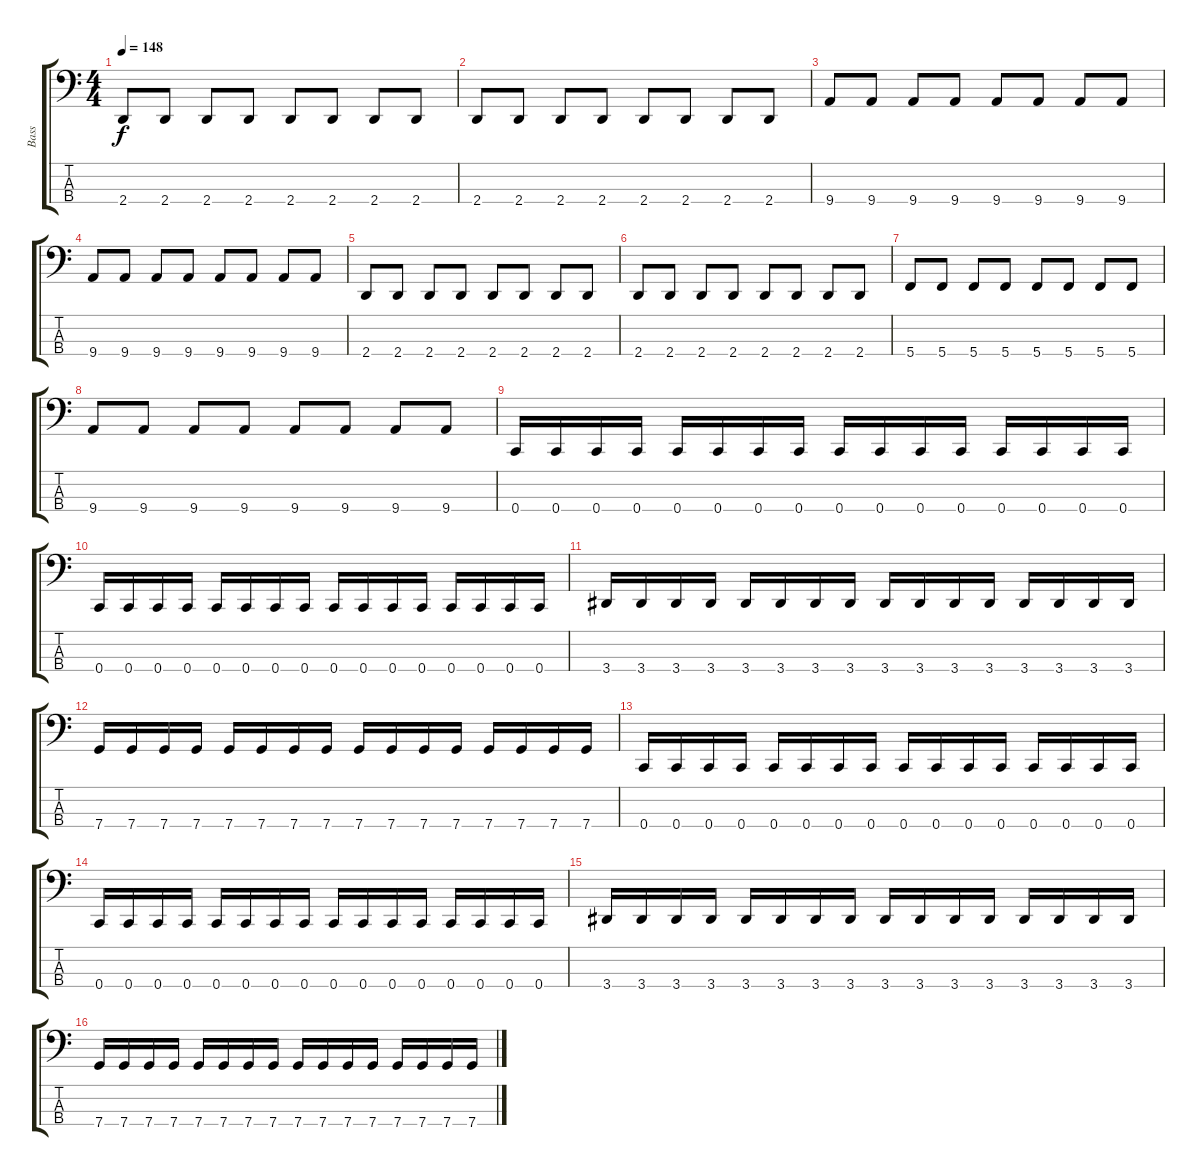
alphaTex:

\track ("Bass" "Bass") {instrument electricbasspick}
\staff {score tabs}
\tuning (F2 C2 G1 C1) {hide}
\ts (4 4)
\tempo 148
\clef f4
\ks c
2.4.8{dy f} 2.4.8 2.4.8 2.4.8 2.4.8 2.4.8 2.4.8 2.4.8 |
2.4.8 2.4.8 2.4.8 2.4.8 2.4.8 2.4.8 2.4.8 2.4.8 |
9.4.8 9.4.8 9.4.8 9.4.8 9.4.8 9.4.8 9.4.8 9.4.8 |
9.4.8 9.4.8 9.4.8 9.4.8 9.4.8 9.4.8 9.4.8 9.4.8 |
2.4.8 2.4.8 2.4.8 2.4.8 2.4.8 2.4.8 2.4.8 2.4.8 |
2.4.8 2.4.8 2.4.8 2.4.8 2.4.8 2.4.8 2.4.8 2.4.8 |
5.4.8 5.4.8 5.4.8 5.4.8 5.4.8 5.4.8 5.4.8 5.4.8 |
9.4.8 9.4.8 9.4.8 9.4.8 9.4.8 9.4.8 9.4.8 9.4.8 |
0.4.16 0.4.16 0.4.16 0.4.16 0.4.16 0.4.16 0.4.16 0.4.16 0.4.16 0.4.16 0.4.16 0.4.16 0.4.16 0.4.16 0.4.16 0.4.16 |
0.4.16 0.4.16 0.4.16 0.4.16 0.4.16 0.4.16 0.4.16 0.4.16 0.4.16 0.4.16 0.4.16 0.4.16 0.4.16 0.4.16 0.4.16 0.4.16 |
3.4.16 3.4.16 3.4.16 3.4.16 3.4.16 3.4.16 3.4.16 3.4.16 3.4.16 3.4.16 3.4.16 3.4.16 3.4.16 3.4.16 3.4.16 3.4.16 |
7.4.16 7.4.16 7.4.16 7.4.16 7.4.16 7.4.16 7.4.16 7.4.16 7.4.16 7.4.16 7.4.16 7.4.16 7.4.16 7.4.16 7.4.16 7.4.16 |
0.4.16 0.4.16 0.4.16 0.4.16 0.4.16 0.4.16 0.4.16 0.4.16 0.4.16 0.4.16 0.4.16 0.4.16 0.4.16 0.4.16 0.4.16 0.4.16 |
0.4.16 0.4.16 0.4.16 0.4.16 0.4.16 0.4.16 0.4.16 0.4.16 0.4.16 0.4.16 0.4.16 0.4.16 0.4.16 0.4.16 0.4.16 0.4.16 |
3.4.16 3.4.16 3.4.16 3.4.16 3.4.16 3.4.16 3.4.16 3.4.16 3.4.16 3.4.16 3.4.16 3.4.16 3.4.16 3.4.16 3.4.16 3.4.16 |
7.4.16 7.4.16 7.4.16 7.4.16 7.4.16 7.4.16 7.4.16 7.4.16 7.4.16 7.4.16 7.4.16 7.4.16 7.4.16 7.4.16 7.4.16 7.4.16
